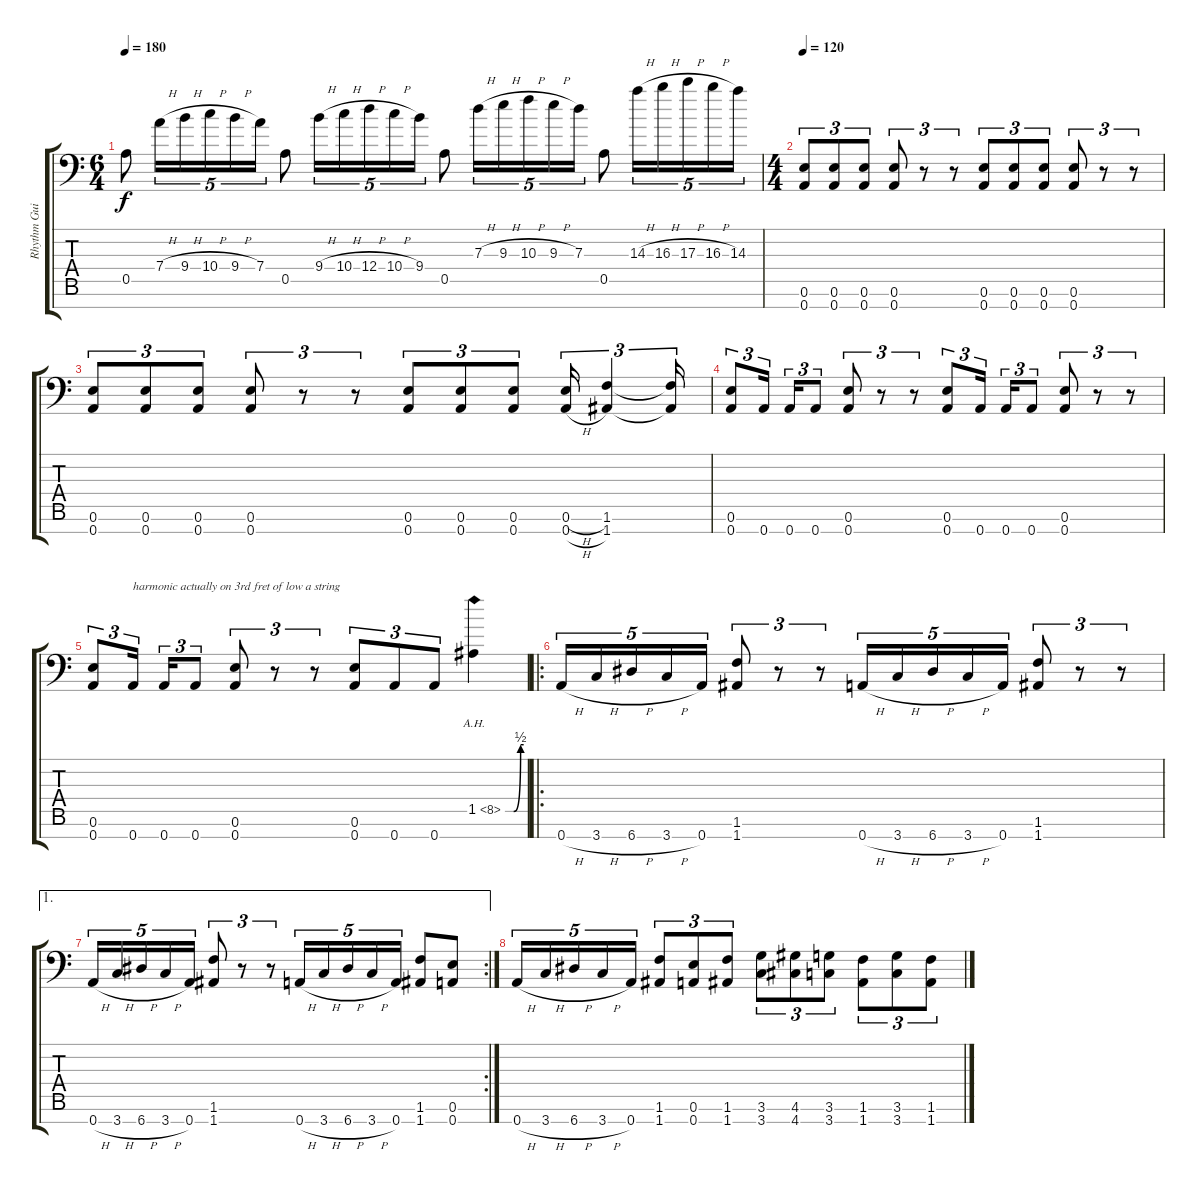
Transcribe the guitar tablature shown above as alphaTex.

\track ("Rhythm Guitar 2" "Rhythm Gui") {instrument distortionguitar}
\staff {score tabs}
\tuning (E4 B3 G3 D3 A2 E2 A1) {hide}
\ts (6 4)
\tempo 180
\clef f4
\ks c
0.5.8{dy f} 7.4{h}.16{tu (5 4)} 9.4{h}.16{tu (5 4)} 10.4{h}.16{tu (5 4)} 9.4{h}.16{tu (5 4)} 7.4.16{tu (5 4)} 0.5.8 9.4{h}.16{tu (5 4)} 10.4{h}.16{tu (5 4)} 12.4{h}.16{tu (5 4)} 10.4{h}.16{tu (5 4)} 9.4.16{tu (5 4)} 0.5.8 7.3{h}.16{tu (5 4)} 9.3{h}.16{tu (5 4)} 10.3{h}.16{tu (5 4)} 9.3{h}.16{tu (5 4)} 7.3.16{tu (5 4)} 0.5.8 14.3{h}.16{tu (5 4)} 16.3{h}.16{tu (5 4)} 17.3{h}.16{tu (5 4)} 16.3{h}.16{tu (5 4)} 14.3.16{tu (5 4)} |
\ts (4 4)
\tempo 120
(0.6 0.7).8{tu (3 2)} (0.6 0.7).8{tu (3 2)} (0.6 0.7).8{tu (3 2)} (0.6 0.7).8{tu (3 2)} r.8{tu (3 2)} r.8{tu (3 2)} (0.6 0.7).8{tu (3 2)} (0.6 0.7).8{tu (3 2)} (0.6 0.7).8{tu (3 2)} (0.6 0.7).8{tu (3 2)} r.8{tu (3 2)} r.8{tu (3 2)} |
(0.6 0.7).8{tu (3 2)} (0.6 0.7).8{tu (3 2)} (0.6 0.7).8{tu (3 2)} (0.6 0.7).8{tu (3 2)} r.8{tu (3 2)} r.8{tu (3 2)} (0.6 0.7).8{tu (3 2)} (0.6 0.7).8{tu (3 2)} (0.6 0.7).8{tu (3 2)} (0.6{h} 0.7{h}).16{tu (3 2)} (1.6 1.7).4{tu (3 2)} (1.6{t} 1.7{t}).16{tu (3 2)} |
(0.6 0.7).8{tu (3 2)} 0.7.16{tu (3 2)} 0.7.16{tu (3 2)} 0.7.8{tu (3 2)} (0.6 0.7).8{tu (3 2)} r.8{tu (3 2)} r.8{tu (3 2)} (0.6 0.7).8{tu (3 2)} 0.7.16{tu (3 2)} 0.7.16{tu (3 2)} 0.7.8{tu (3 2)} (0.6 0.7).8{tu (3 2)} r.8{tu (3 2)} r.8{tu (3 2)} |
(0.6 0.7).8{tu (3 2)} 0.7.16{tu (3 2) txt "harmonic actually on 3rd fret of low a string"} 0.7.16{tu (3 2)} 0.7.8{tu (3 2)} (0.6 0.7).8{tu (3 2)} r.8{tu (3 2)} r.8{tu (3 2)} (0.6 0.7).8{tu (3 2)} 0.7.8{tu (3 2)} 0.7.8{tu (3 2)} 1.5{be (custom 0 0 27 0 50 2 60 2) ah 7}.4 |
\ro
0.7{h}.16{tu (5 4)} 3.7{h}.16{tu (5 4)} 6.7{h}.16{tu (5 4)} 3.7{h}.16{tu (5 4)} 0.7.16{tu (5 4)} (1.6 1.7).8{tu (3 2)} r.8{tu (3 2)} r.8{tu (3 2)} 0.7{h}.16{tu (5 4)} 3.7{h}.16{tu (5 4)} 6.7{h}.16{tu (5 4)} 3.7{h}.16{tu (5 4)} 0.7.16{tu (5 4)} (1.6 1.7).8{tu (3 2)} r.8{tu (3 2)} r.8{tu (3 2)} |
\ae 1
\rc 2
0.7{h}.16{tu (5 4)} 3.7{h}.16{tu (5 4)} 6.7{h}.16{tu (5 4)} 3.7{h}.16{tu (5 4)} 0.7.16{tu (5 4)} (1.6 1.7).8{tu (3 2)} r.8{tu (3 2)} r.8{tu (3 2)} 0.7{h}.16{tu (5 4)} 3.7{h}.16{tu (5 4)} 6.7{h}.16{tu (5 4)} 3.7{h}.16{tu (5 4)} 0.7.16{tu (5 4)} (1.6 1.7).8 (0.6 0.7).8 |
0.7{h}.16{tu (5 4)} 3.7{h}.16{tu (5 4)} 6.7{h}.16{tu (5 4)} 3.7{h}.16{tu (5 4)} 0.7.16{tu (5 4)} (1.6 1.7).8{tu (3 2)} (0.6 0.7).8{tu (3 2)} (1.6 1.7).8{tu (3 2)} (3.6 3.7).8{tu (3 2)} (4.6 4.7).8{tu (3 2)} (3.6 3.7).8{tu (3 2)} (1.6 1.7).8{tu (3 2)} (3.6 3.7).8{tu (3 2)} (1.6 1.7).8{tu (3 2)}
